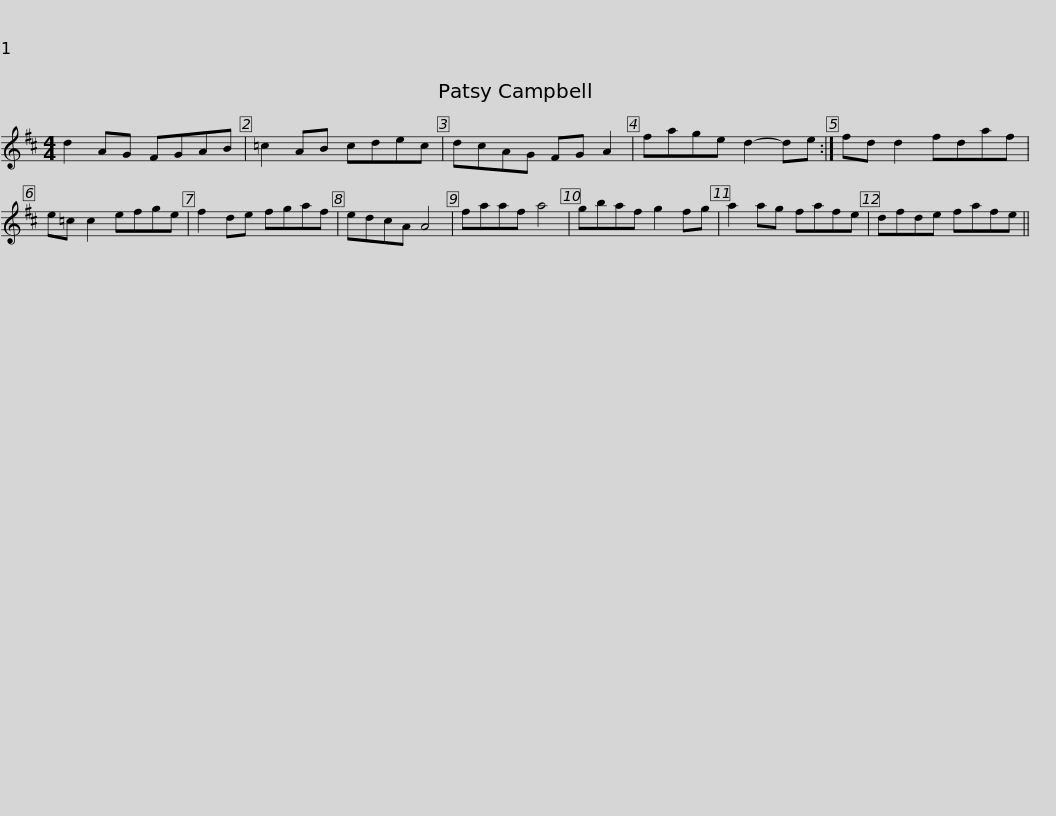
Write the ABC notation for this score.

X:1
L:1/8
M:4/4
I:linebreak $
K:D
V:1 treble
V:1
 d2 AG FGAB | =c2 AB cdec | dcAG FG A2 | fage d2- de :| fd d2 fdaf | %5
 e=c c2 efge |$ f2 de fgaf | edcA A4 | faaf a4 | gbaf g2 fg | %10
 a2 ag fafe | dfde fafe || %12
